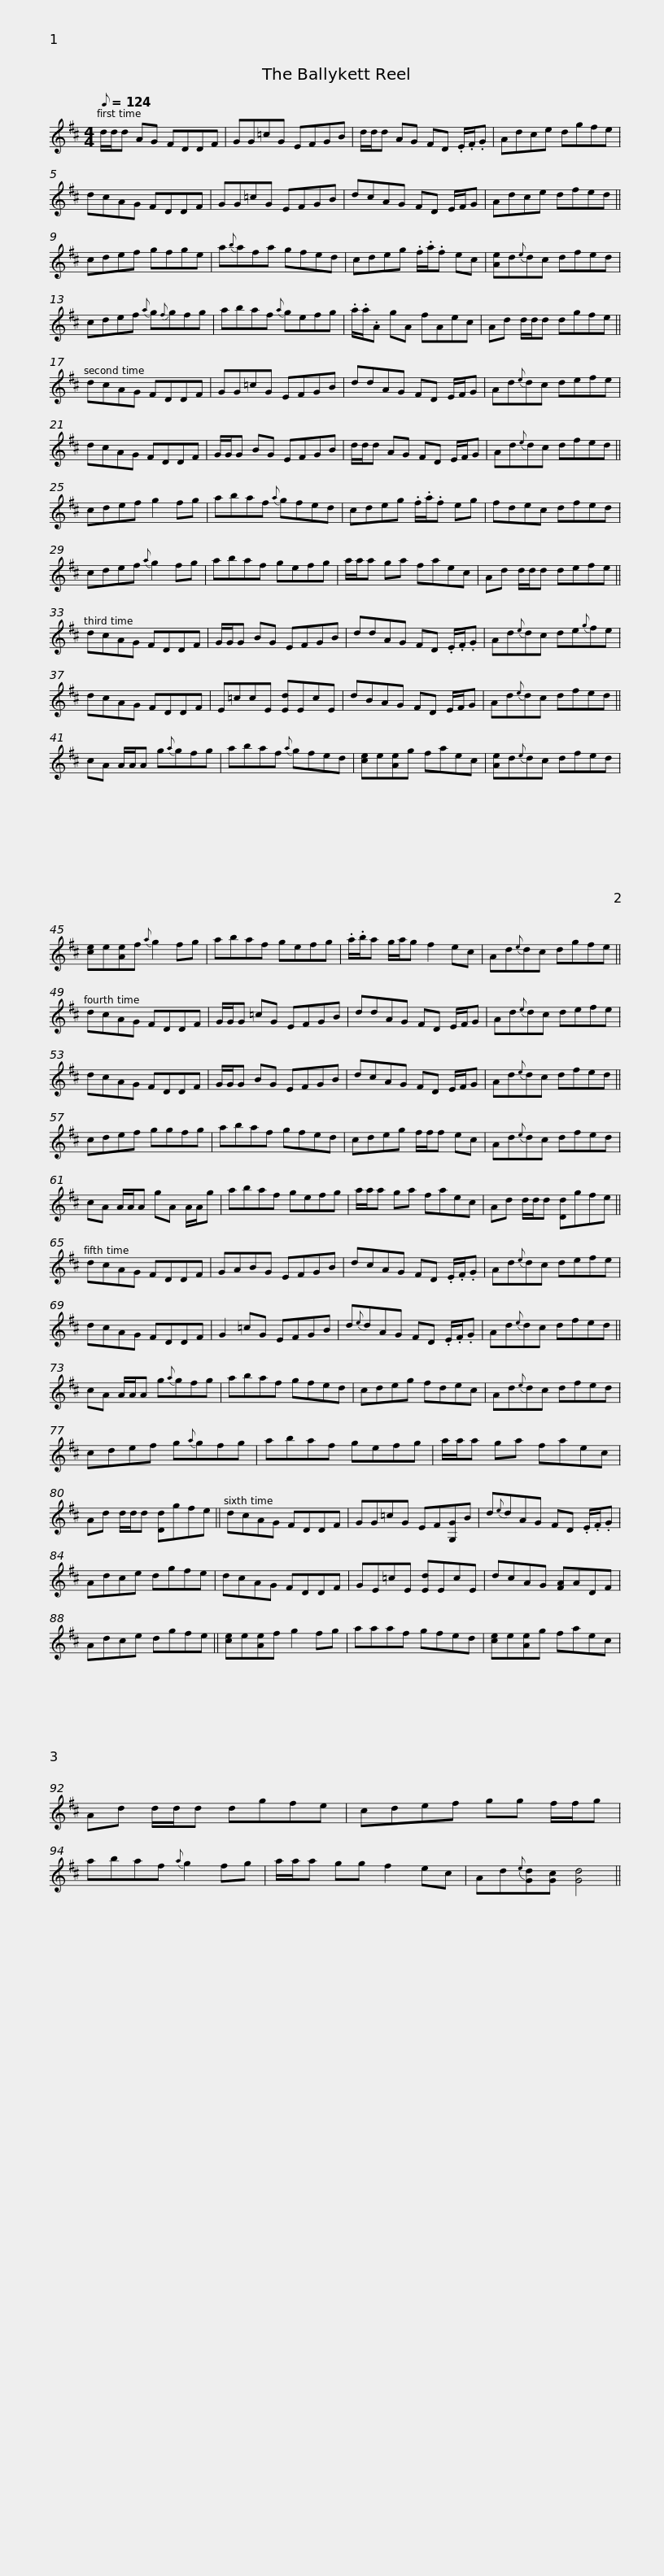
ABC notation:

X:1
L:1/8
Q:1/8=124
M:4/4
I:linebreak $
K:D
V:1 treble
V:1
 d/d/d AG FDDF | GG=cG EFGB | d/d/d AG FD .E/.F/.G | Adce dgfe | dcAG FDDF |$ %5
 GG=cG EFGB | dcAG FD E/F/G | Adce dfed || cdef gfge | a{b}afa gfed |$ %10
 cdeg .f/.a/.f ec | [Ae]d{e}dc dfed | cdef{a} g{f}gfg | abaf{a} gefg |$ .a/.a/.A gA fAec | %15
 Ad d/d/d dgfe || dcAG FDDF | GG=cG EFGB | ddAG FD E/F/G |$ Ad{e}dc defe | %20
 dcAG FDDF | G/G/G BG EFGB | d/d/d AG FD E/F/G | Ad{e}dc dfed ||$ cdef g2 fg | %25
 abaf{a} gfed | cdeg .f/.a/.f eg | fdec dfed | cdef{a} g2 fg |$ abaf gefg | %30
 a/a/a ga faec | Ad d/d/d defe || dcAG FDDF | G/G/G BG EFGB |$ ddAG FD .E/.F/.G | %35
 Ad{e}dc de{g}fe | dcAG FDDF | E=ccE [Ed]EcE | dBAG FD E/F/G |$ Ad{e}dc dfed || %40
 cA A/A/A g{a}gfg | abaf{a} gfed | [ce]e[Ae]g faec |$ [Ae]d{e}dc dfed | [ce]e[Ae]f{a} g2 fg | %45
 abaf gefg | .a/.b/a g/a/g f2 ec | Ad{e}dc dgfe ||$ dcAG FDDF | G/G/G =cG EFGB | %50
 ddAG FD E/F/G | Ad{e}dc defe | dcAG FDDF |$ G/G/G BG EFGB | dcAG FD E/F/G | %55
 Ad{e}dc dfed || cdef ggfg | abaf gfed |$ cdeg f/f/f ec | Ad{e}dc dfed | %60
 cA A/A/A gA A/A/g | abaf gefg |$ a/a/a ga faec | Ad d/d/d [Dd]gfe || dcAG FDDF | %65
 GABG EFGB | dcAG FD .E/.F/.G |$ Ad{e}dc defe | dcAG FDDF | G2 =cG EFGB | %70
 d{e}dAG FD .E/.F/.G | Ad{e}dc dfed ||$ cA A/A/A g{a}gfg | abaf gfed | cdeg fdec | %75
 Ad{e}dc dfed | cdef g{a}gfg |$ abaf gefg | a/a/a ga faec | Ad d/d/d [Dd]gfe || %80
 dcAG FDDF | GG=cG EF[G,G]B |$ d{e}dAG FD .E/.F/.G | Adce dgfe | dcAG FDDF | %85
 GE=cE [Ed]EcE | dcAG [FA]ADF |$ Adce dgfe || [ce]e[Ae]f g2 fg | aaaf gfed | %90
 [ce]e[Ae]g faec | Ad d/d/d dgfe |$ cdef gg f/f/g | abaf{a} g2 fg | a/a/a gg f2 ec | %95
 Ad{e}[Gd][Gc] [Gd]4 || %96
